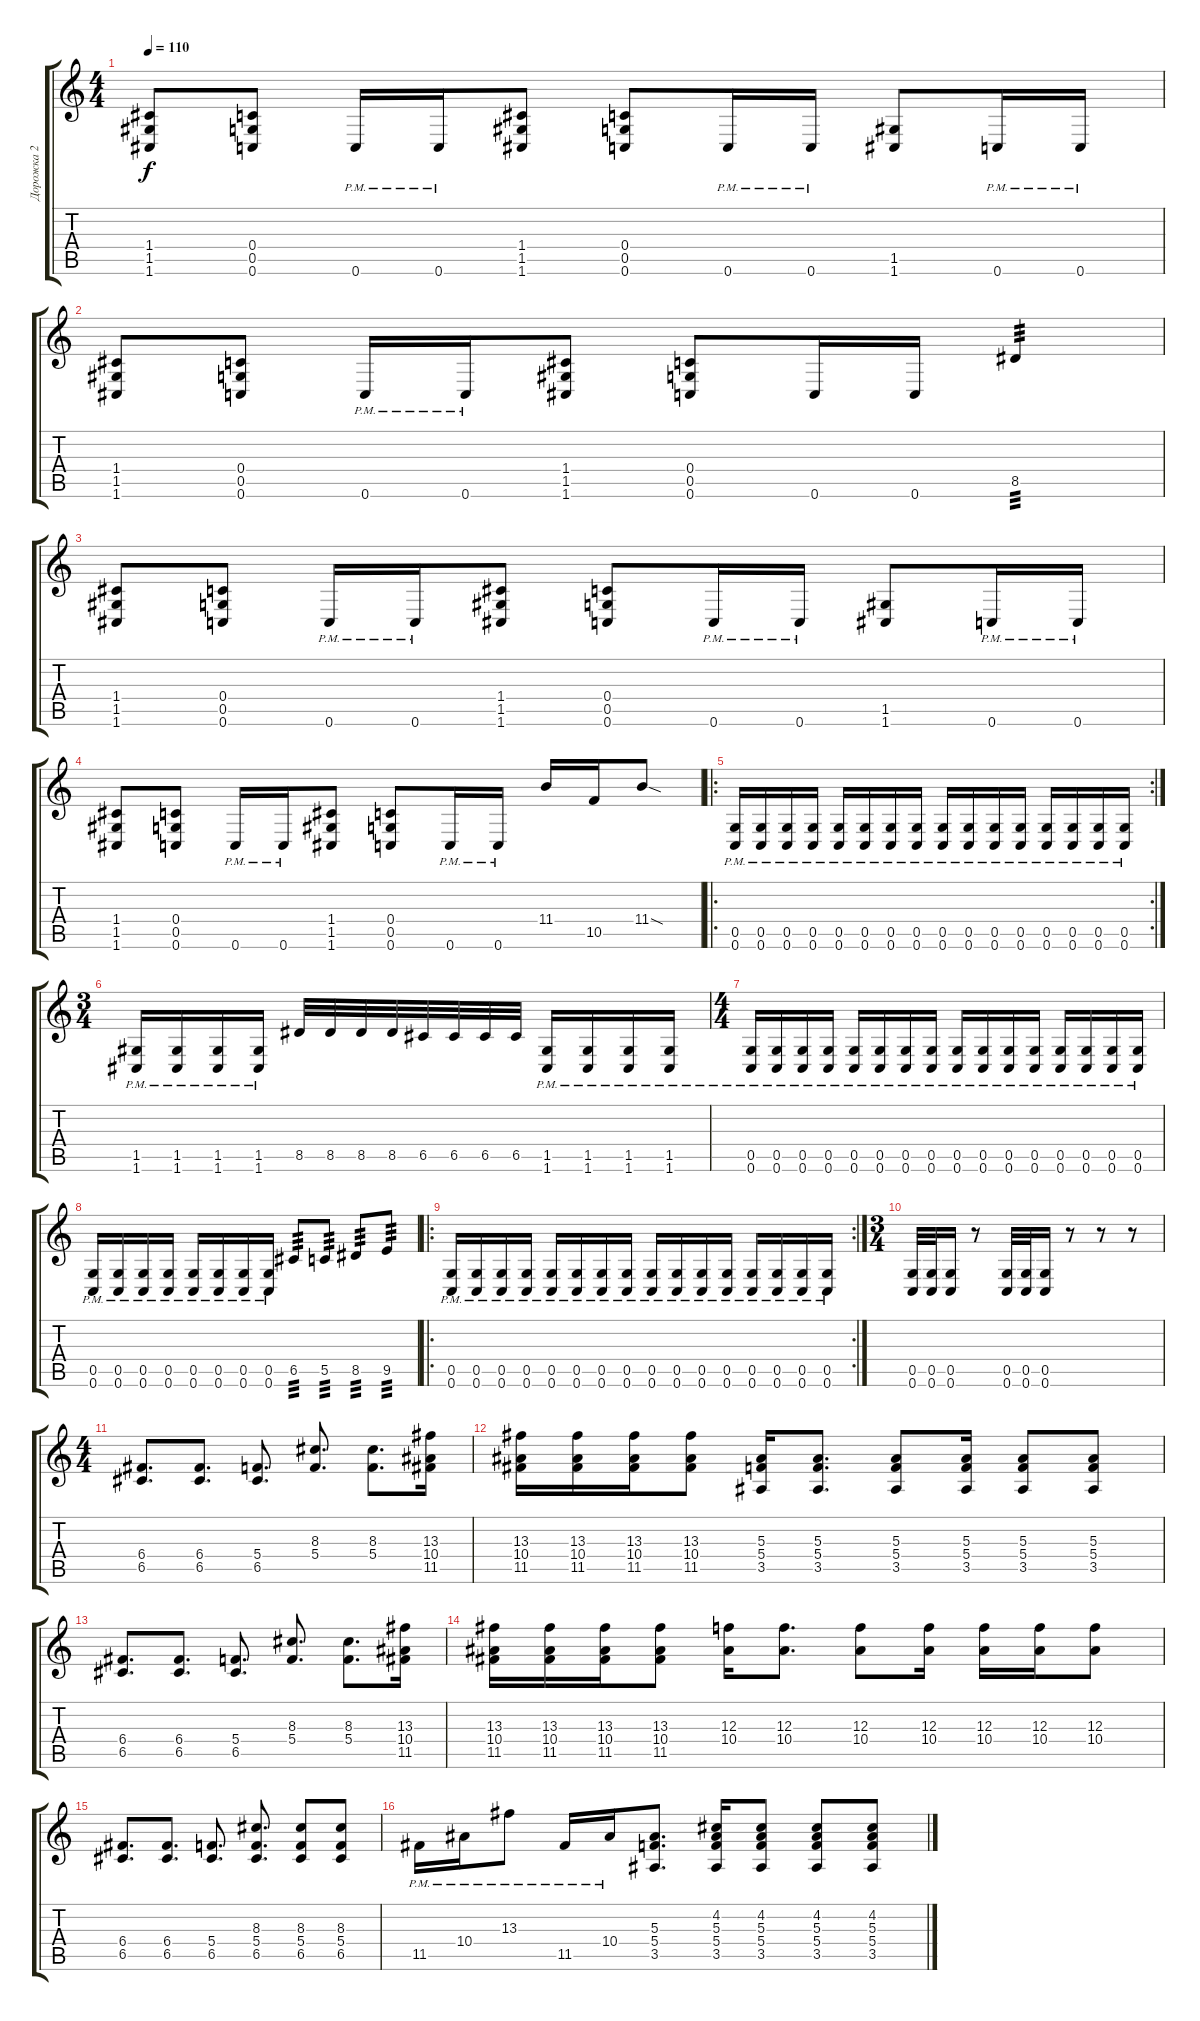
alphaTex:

\track ("Дорожка 2" "Дорожка 2") {instrument distortionguitar}
\staff {score tabs}
\tuning (D4 A3 F3 C3 G2 C2) {hide}
\ts (4 4)
\tempo 110
\clef g2
\ks c
(1.4 1.5 1.6).8{dy f} (0.4 0.5 0.6).8 0.6{pm}.16 0.6{pm}.16 (1.4 1.5 1.6).8 (0.4 0.5 0.6).8 0.6{pm}.16 0.6{pm}.16 (1.5 1.6).8 0.6{pm}.16 0.6{pm}.16 |
(1.4 1.5 1.6).8 (0.4 0.5 0.6).8 0.6{pm}.16 0.6{pm}.16 (1.4 1.5 1.6).8 (0.4 0.5 0.6).8 0.6.16 0.6.16 8.5.4{tp 3} |
(1.4 1.5 1.6).8 (0.4 0.5 0.6).8 0.6{pm}.16 0.6{pm}.16 (1.4 1.5 1.6).8 (0.4 0.5 0.6).8 0.6{pm}.16 0.6{pm}.16 (1.5 1.6).8 0.6{pm}.16 0.6{pm}.16 |
(1.4 1.5 1.6).8 (0.4 0.5 0.6).8 0.6{pm}.16 0.6{pm}.16 (1.4 1.5 1.6).8 (0.4 0.5 0.6).8 0.6{pm}.16 0.6{pm}.16 11.4.16 10.5.16 11.4{sod}.8 |
\ro
\rc 2
(0.5{pm} 0.6{pm}).16 (0.5{pm} 0.6{pm}).16 (0.5{pm} 0.6{pm}).16 (0.5{pm} 0.6{pm}).16 (0.5{pm} 0.6{pm}).16 (0.5{pm} 0.6{pm}).16 (0.5{pm} 0.6{pm}).16 (0.5{pm} 0.6{pm}).16 (0.5{pm} 0.6{pm}).16 (0.5{pm} 0.6{pm}).16 (0.5{pm} 0.6{pm}).16 (0.5{pm} 0.6{pm}).16 (0.5{pm} 0.6{pm}).16 (0.5{pm} 0.6{pm}).16 (0.5{pm} 0.6{pm}).16 (0.5{pm} 0.6{pm}).16 |
\ts (3 4)
(1.5{pm} 1.6{pm}).16 (1.5{pm} 1.6{pm}).16 (1.5{pm} 1.6{pm}).16 (1.5{pm} 1.6{pm}).16 8.5.32 8.5.32 8.5.32 8.5.32 6.5.32 6.5.32 6.5.32 6.5.32 (1.5{pm} 1.6{pm}).16 (1.5{pm} 1.6{pm}).16 (1.5{pm} 1.6{pm}).16 (1.5{pm} 1.6{pm}).16 |
\ts (4 4)
(0.5{pm} 0.6{pm}).16 (0.5{pm} 0.6{pm}).16 (0.5{pm} 0.6{pm}).16 (0.5{pm} 0.6{pm}).16 (0.5{pm} 0.6{pm}).16 (0.5{pm} 0.6{pm}).16 (0.5{pm} 0.6{pm}).16 (0.5{pm} 0.6{pm}).16 (0.5{pm} 0.6{pm}).16 (0.5{pm} 0.6{pm}).16 (0.5{pm} 0.6{pm}).16 (0.5{pm} 0.6{pm}).16 (0.5{pm} 0.6{pm}).16 (0.5{pm} 0.6{pm}).16 (0.5{pm} 0.6{pm}).16 (0.5{pm} 0.6{pm}).16 |
(0.5{pm} 0.6{pm}).16 (0.5{pm} 0.6{pm}).16 (0.5{pm} 0.6{pm}).16 (0.5{pm} 0.6{pm}).16 (0.5{pm} 0.6{pm}).16 (0.5{pm} 0.6{pm}).16 (0.5{pm} 0.6{pm}).16 (0.5{pm} 0.6{pm}).16 6.5.8{tp 3} 5.5.8{tp 3} 8.5.8{tp 3} 9.5.8{tp 3} |
\ro
\rc 2
(0.5{pm} 0.6{pm}).16 (0.5{pm} 0.6{pm}).16 (0.5{pm} 0.6{pm}).16 (0.5{pm} 0.6{pm}).16 (0.5{pm} 0.6{pm}).16 (0.5{pm} 0.6{pm}).16 (0.5{pm} 0.6{pm}).16 (0.5{pm} 0.6{pm}).16 (0.5{pm} 0.6{pm}).16 (0.5{pm} 0.6{pm}).16 (0.5{pm} 0.6{pm}).16 (0.5{pm} 0.6{pm}).16 (0.5{pm} 0.6{pm}).16 (0.5{pm} 0.6{pm}).16 (0.5{pm} 0.6{pm}).16 (0.5{pm} 0.6{pm}).16 |
\ts (3 4)
(0.5 0.6).32 (0.5 0.6).32 (0.5 0.6).16 r.8 (0.5 0.6).32 (0.5 0.6).32 (0.5 0.6).16 r.8 r.8 r.8 |
\ts (4 4)
(6.4 6.5).8{d} (6.4 6.5).8{d} (5.4 6.5).8{d} (8.3 5.4).8{d} (8.3 5.4).8{d} (13.3 10.4 11.5).16 |
(13.3 10.4 11.5).16 (13.3 10.4 11.5).16 (13.3 10.4 11.5).16 (13.3 10.4 11.5).8 (5.3 5.4 3.5).16 (5.3 5.4 3.5).8{d} (5.3 5.4 3.5).8 (5.3 5.4 3.5).16 (5.3 5.4 3.5).8 (5.3 5.4 3.5).8 |
(6.4 6.5).8{d} (6.4 6.5).8{d} (5.4 6.5).8{d} (8.3 5.4).8{d} (8.3 5.4).8{d} (13.3 10.4 11.5).16 |
(13.3 10.4 11.5).16 (13.3 10.4 11.5).16 (13.3 10.4 11.5).16 (13.3 10.4 11.5).8 (12.3 10.4).16 (12.3 10.4).8{d} (12.3 10.4).8 (12.3 10.4).16 (12.3 10.4).16 (12.3 10.4).16 (12.3 10.4).8 |
(6.4 6.5).8{d} (6.4 6.5).8{d} (5.4 6.5).8{d} (8.3 5.4 6.5).8{d} (8.3 5.4 6.5).8 (8.3 5.4 6.5).8 |
11.5{pm}.16 10.4{pm}.16 13.3{pm}.8 11.5{pm}.16 10.4{pm}.16 (5.3 5.4 3.5).8{d} (4.2 5.3 5.4 3.5).16 (4.2 5.3 5.4 3.5).8 (4.2 5.3 5.4 3.5).8 (4.2 5.3 5.4 3.5).8
